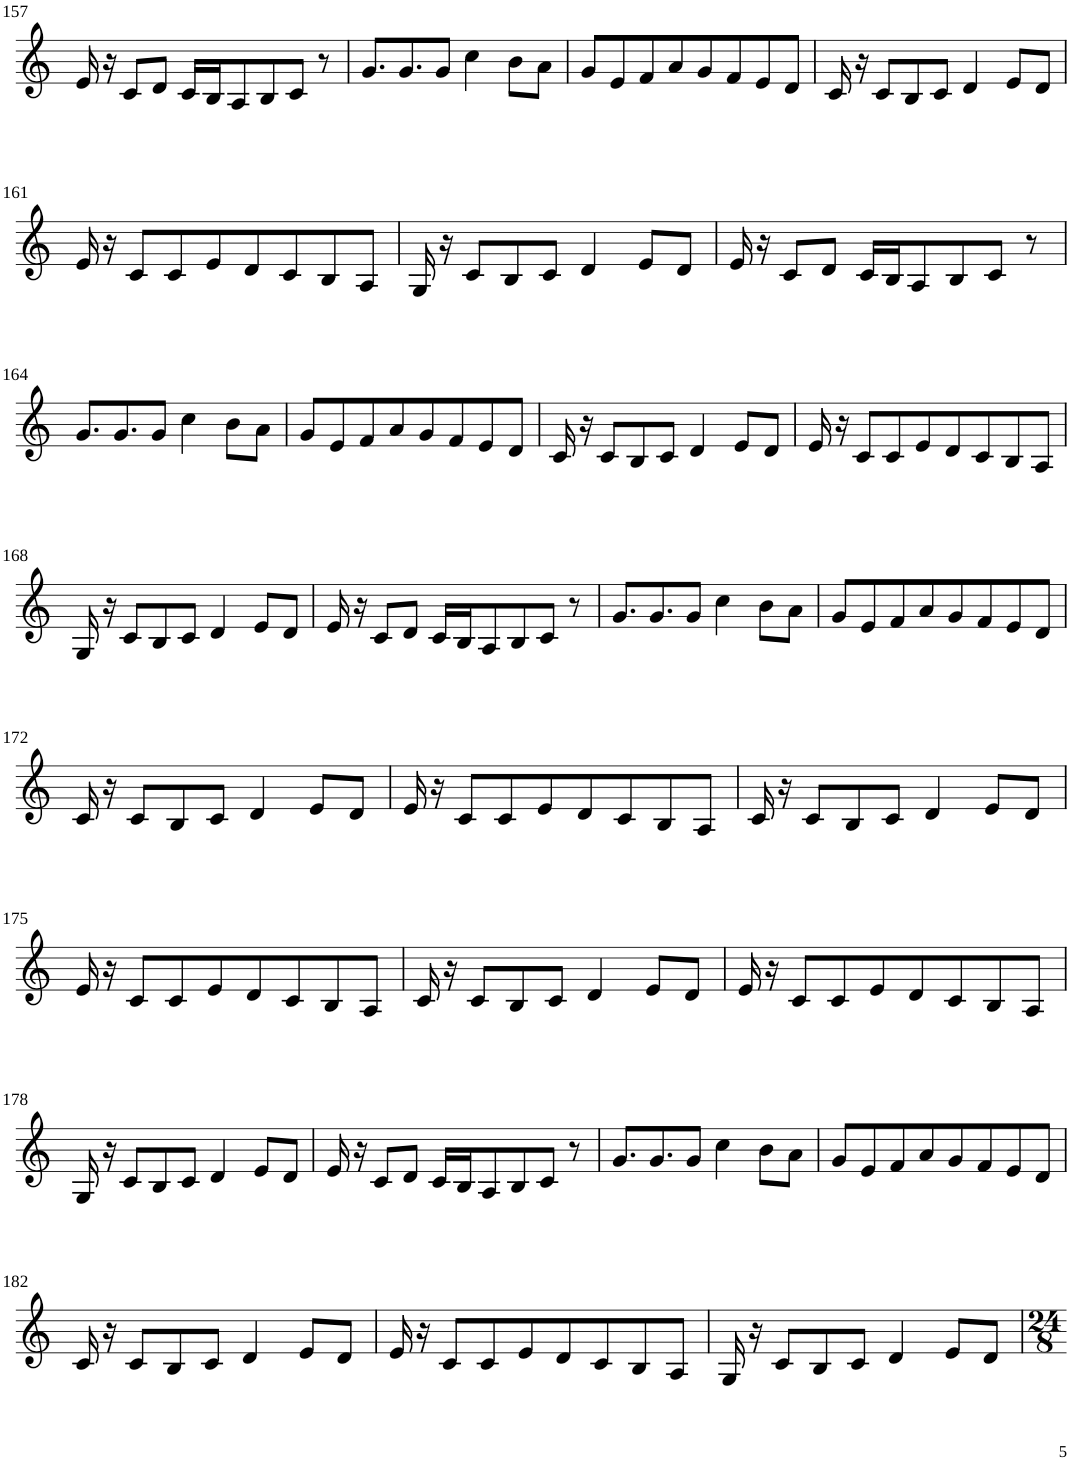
**kern
*part1
*staff1
*I"Violin
!!LO:PB:g=z
*clefG2
*k[]
*M8/8
=157
16e/
16r
8c/L
8d/J
16c/LL
16B/J
8A/
8B/
8c/J
8r
=158
8.g/L
8.g/
8g/J
4cc\
8b\L
8a\J
=159
8g/L
8e/
8f/
8a/
8g/
8f/
8e/
8d/J
=160
16c/
16r
8c/L
8B/
8c/J
4d/
8e/L
8d/J
!!LO:LB:g=z
=161
16e/
16r
8c/L
8c/
8e/
8d/
8c/
8B/
8A/J
=162
16G/
16r
8c/L
8B/
8c/J
4d/
8e/L
8d/J
=163
16e/
16r
8c/L
8d/J
16c/LL
16B/J
8A/
8B/
8c/J
8r
!!LO:LB:g=z
=164
8.g/L
8.g/
8g/J
4cc\
8b\L
8a\J
=165
8g/L
8e/
8f/
8a/
8g/
8f/
8e/
8d/J
=166
16c/
16r
8c/L
8B/
8c/J
4d/
8e/L
8d/J
=167
16e/
16r
8c/L
8c/
8e/
8d/
8c/
8B/
8A/J
!!LO:LB:g=z
=168
16G/
16r
8c/L
8B/
8c/J
4d/
8e/L
8d/J
=169
16e/
16r
8c/L
8d/J
16c/LL
16B/J
8A/
8B/
8c/J
8r
=170
8.g/L
8.g/
8g/J
4cc\
8b\L
8a\J
=171
8g/L
8e/
8f/
8a/
8g/
8f/
8e/
8d/J
!!LO:LB:g=z
=172
16c/
16r
8c/L
8B/
8c/J
4d/
8e/L
8d/J
=173
16e/
16r
8c/L
8c/
8e/
8d/
8c/
8B/
8A/J
=174
16c/
16r
8c/L
8B/
8c/J
4d/
8e/L
8d/J
!!LO:LB:g=z
=175
16e/
16r
8c/L
8c/
8e/
8d/
8c/
8B/
8A/J
=176
16c/
16r
8c/L
8B/
8c/J
4d/
8e/L
8d/J
=177
16e/
16r
8c/L
8c/
8e/
8d/
8c/
8B/
8A/J
!!LO:LB:g=z
=178
16G/
16r
8c/L
8B/
8c/J
4d/
8e/L
8d/J
=179
16e/
16r
8c/L
8d/J
16c/LL
16B/J
8A/
8B/
8c/J
8r
=180
8.g/L
8.g/
8g/J
4cc\
8b\L
8a\J
=181
8g/L
8e/
8f/
8a/
8g/
8f/
8e/
8d/J
!!LO:LB:g=z
=182
16c/
16r
8c/L
8B/
8c/J
4d/
8e/L
8d/J
=183
16e/
16r
8c/L
8c/
8e/
8d/
8c/
8B/
8A/J
=184
16G/
16r
8c/L
8B/
8c/J
4d/
8e/L
8d/J
=
*-
